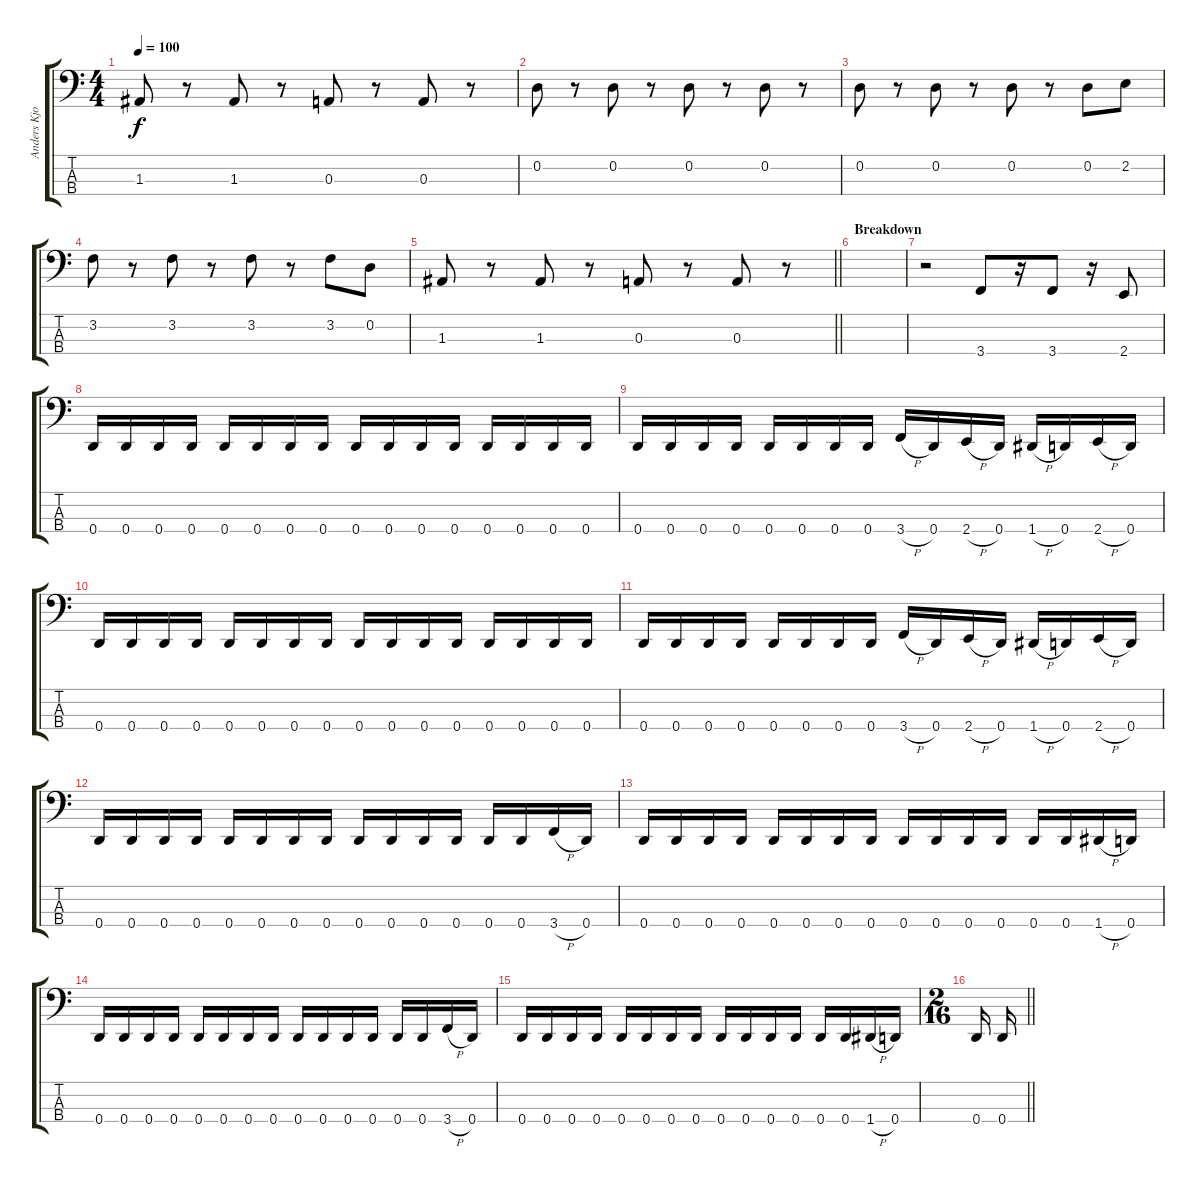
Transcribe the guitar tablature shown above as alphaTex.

\track ("Anders Kjolholm" "Anders Kjo") {instrument electricbassfinger}
\staff {score tabs}
\tuning (G2 D2 A1 D1) {hide}
\ts (4 4)
\tempo 100
\clef f4
\ks c
1.3.8{dy f} r.8 1.3.8 r.8 0.3.8 r.8 0.3.8 r.8 |
0.2.8 r.8 0.2.8 r.8 0.2.8 r.8 0.2.8 r.8 |
0.2.8 r.8 0.2.8 r.8 0.2.8 r.8 0.2.8 2.2.8 |
3.2.8 r.8 3.2.8 r.8 3.2.8 r.8 3.2.8 0.2.8 |
\barLineRight lightlight
1.3.8 r.8 1.3.8 r.8 0.3.8 r.8 0.3.8 r.8 |
\section ("" "Breakdown")
|
r.2 3.4.8 r.16 3.4.8 r.16 2.4.8 |
0.4.16 0.4.16 0.4.16 0.4.16 0.4.16 0.4.16 0.4.16 0.4.16 0.4.16 0.4.16 0.4.16 0.4.16 0.4.16 0.4.16 0.4.16 0.4.16 |
0.4.16 0.4.16 0.4.16 0.4.16 0.4.16 0.4.16 0.4.16 0.4.16 3.4{h}.16 0.4.16 2.4{h}.16 0.4.16 1.4{h}.16 0.4.16 2.4{h}.16 0.4.16 |
0.4.16 0.4.16 0.4.16 0.4.16 0.4.16 0.4.16 0.4.16 0.4.16 0.4.16 0.4.16 0.4.16 0.4.16 0.4.16 0.4.16 0.4.16 0.4.16 |
0.4.16 0.4.16 0.4.16 0.4.16 0.4.16 0.4.16 0.4.16 0.4.16 3.4{h}.16 0.4.16 2.4{h}.16 0.4.16 1.4{h}.16 0.4.16 2.4{h}.16 0.4.16 |
0.4.16 0.4.16 0.4.16 0.4.16 0.4.16 0.4.16 0.4.16 0.4.16 0.4.16 0.4.16 0.4.16 0.4.16 0.4.16 0.4.16 3.4{h}.16 0.4.16 |
0.4.16 0.4.16 0.4.16 0.4.16 0.4.16 0.4.16 0.4.16 0.4.16 0.4.16 0.4.16 0.4.16 0.4.16 0.4.16 0.4.16 1.4{h}.16 0.4.16 |
0.4.16 0.4.16 0.4.16 0.4.16 0.4.16 0.4.16 0.4.16 0.4.16 0.4.16 0.4.16 0.4.16 0.4.16 0.4.16 0.4.16 3.4{h}.16 0.4.16 |
0.4.16 0.4.16 0.4.16 0.4.16 0.4.16 0.4.16 0.4.16 0.4.16 0.4.16 0.4.16 0.4.16 0.4.16 0.4.16 0.4.16 1.4{h}.16 0.4.16 |
\ts (2 16)
\barLineRight lightlight
0.4.16 0.4.16
